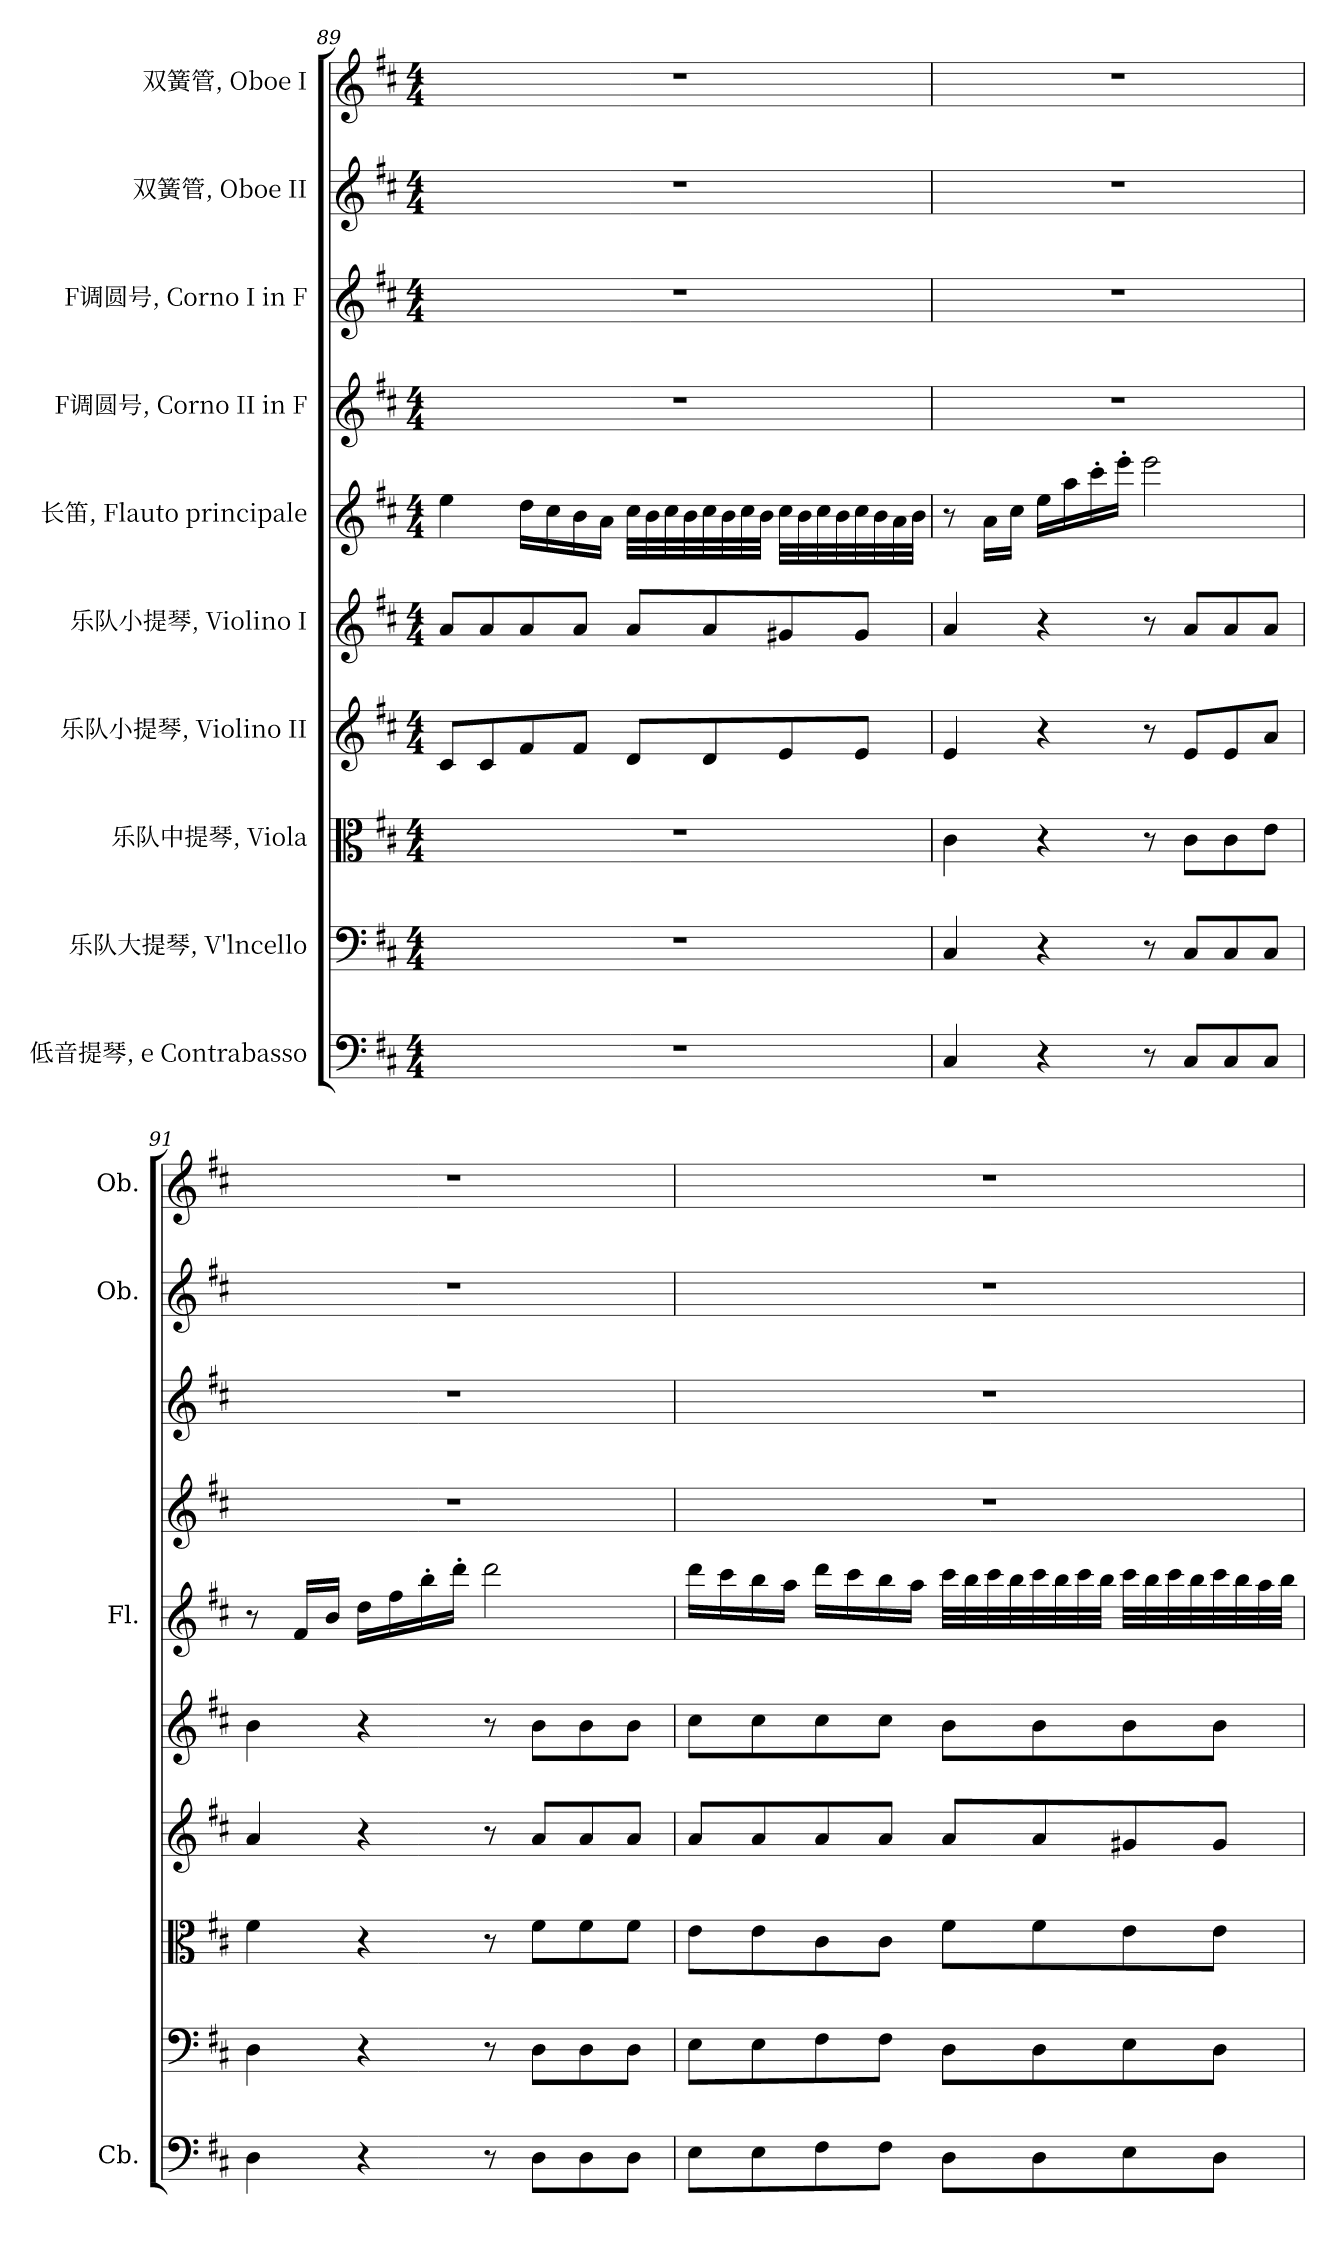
**kern	**kern	**kern	**kern	**kern	**kern	**kern	**kern	**kern	**kern
*part10	*part9	*part8	*part7	*part6	*part5	*part4	*part3	*part2	*part1
*staff10	*staff9	*staff8	*staff7	*staff6	*staff5	*staff4	*staff3	*staff2	*staff1
*I"低音提琴, e Contrabasso	*I"乐队大提琴, V'lncello	*I"乐队中提琴, Viola	*I"乐队小提琴, Violino II	*I"乐队小提琴, Violino I	*I"长笛, Flauto principale	*I"F调圆号, Corno II in F	*I"F调圆号, Corno I in F	*I"双簧管, Oboe II	*I"双簧管, Oboe I
*I'Cb.	*	*	*	*	*I'Fl.	*	*	*I'Ob.	*I'Ob.
*clefF4	*clefF4	*clefC3	*clefG2	*clefG2	*clefG2	*clefG2	*clefG2	*clefG2	*clefG2
*ITrd7c12	*	*	*	*	*	*ITrd4c7	*ITrd4c7	*	*
*k[f#c#]	*k[f#c#]	*k[f#c#]	*k[f#c#]	*k[f#c#]	*k[f#c#]	*k[f#]	*k[f#]	*k[f#c#]	*k[f#c#]
*M4/4	*M4/4	*M4/4	*M4/4	*M4/4	*M4/4	*M4/4	*M4/4	*M4/4	*M4/4
=89	=89	=89	=89	=89	=89	=89	=89	=89	=89
1r	1r	1r	8c#/L	8a/L	4ee\	1r	1r	1r	1r
.	.	.	8c#/	8a/	.	.	.	.	.
.	.	.	8f#/	8a/	16dd\LL	.	.	.	.
.	.	.	.	.	16cc#\	.	.	.	.
.	.	.	8f#/J	8a/J	16b\	.	.	.	.
.	.	.	.	.	16a\JJ	.	.	.	.
.	.	.	8d/L	8a/L	32cc#\LLL	.	.	.	.
.	.	.	.	.	32b\	.	.	.	.
.	.	.	.	.	32cc#\	.	.	.	.
.	.	.	.	.	32b\	.	.	.	.
.	.	.	8d/	8a/	32cc#\	.	.	.	.
.	.	.	.	.	32b\	.	.	.	.
.	.	.	.	.	32cc#\	.	.	.	.
.	.	.	.	.	32b\JJJ	.	.	.	.
.	.	.	8e/	8g#X/	32cc#\LLL	.	.	.	.
.	.	.	.	.	32b\	.	.	.	.
.	.	.	.	.	32cc#\	.	.	.	.
.	.	.	.	.	32b\	.	.	.	.
.	.	.	8e/J	8g#/J	32cc#\	.	.	.	.
.	.	.	.	.	32b\	.	.	.	.
.	.	.	.	.	32a\	.	.	.	.
.	.	.	.	.	32b\JJJ	.	.	.	.
!!LO:PB:g=z
=90	=90	=90	=90	=90	=90	=90	=90	=90	=90
4CC#/	4C#/	4c#\	4e/	4a/	8r	1r	1r	1r	1r
.	.	.	.	.	16a\LL	.	.	.	.
.	.	.	.	.	16cc#\JJ	.	.	.	.
4r	4r	4r	4r	4r	16ee\LL	.	.	.	.
.	.	.	.	.	16aa\	.	.	.	.
.	.	.	.	.	16ccc#'\	.	.	.	.
.	.	.	.	.	16eee'\JJ	.	.	.	.
8r	8r	8r	8r	8r	2eee\	.	.	.	.
8CC#/L	8C#/L	8c#\L	8e/L	8a/L	.	.	.	.	.
8CC#/	8C#/	8c#\	8e/	8a/	.	.	.	.	.
8CC#/J	8C#/J	8e\J	8a/J	8a/J	.	.	.	.	.
=91	=91	=91	=91	=91	=91	=91	=91	=91	=91
4DD\	4D\	4f#\	4a/	4b\	8r	1r	1r	1r	1r
.	.	.	.	.	16f#/LL	.	.	.	.
.	.	.	.	.	16b/JJ	.	.	.	.
4r	4r	4r	4r	4r	16dd\LL	.	.	.	.
.	.	.	.	.	16ff#\	.	.	.	.
.	.	.	.	.	16bb'\	.	.	.	.
.	.	.	.	.	16ddd'\JJ	.	.	.	.
8r	8r	8r	8r	8r	2ddd\	.	.	.	.
8DD\L	8D\L	8f#\L	8a/L	8b\L	.	.	.	.	.
8DD\	8D\	8f#\	8a/	8b\	.	.	.	.	.
8DD\J	8D\J	8f#\J	8a/J	8b\J	.	.	.	.	.
!!LO:PB:g=z
=92	=92	=92	=92	=92	=92	=92	=92	=92	=92
8EE\L	8E\L	8e\L	8a/L	8cc#\L	16ddd\LL	1r	1r	1r	1r
.	.	.	.	.	16ccc#\	.	.	.	.
8EE\	8E\	8e\	8a/	8cc#\	16bb\	.	.	.	.
.	.	.	.	.	16aa\JJ	.	.	.	.
8FF#\	8F#\	8c#\	8a/	8cc#\	16ddd\LL	.	.	.	.
.	.	.	.	.	16ccc#\	.	.	.	.
8FF#\J	8F#\J	8c#\J	8a/J	8cc#\J	16bb\	.	.	.	.
.	.	.	.	.	16aa\JJ	.	.	.	.
8DD\L	8D\L	8f#\L	8a/L	8b\L	32ccc#\LLL	.	.	.	.
.	.	.	.	.	32bb\	.	.	.	.
.	.	.	.	.	32ccc#\	.	.	.	.
.	.	.	.	.	32bb\	.	.	.	.
8DD\	8D\	8f#\	8a/	8b\	32ccc#\	.	.	.	.
.	.	.	.	.	32bb\	.	.	.	.
.	.	.	.	.	32ccc#\	.	.	.	.
.	.	.	.	.	32bb\JJJ	.	.	.	.
8EE\	8E\	8e\	8g#X/	8b\	32ccc#\LLL	.	.	.	.
.	.	.	.	.	32bb\	.	.	.	.
.	.	.	.	.	32ccc#\	.	.	.	.
.	.	.	.	.	32bb\	.	.	.	.
8DD\J	8D\J	8e\J	8g#/J	8b\J	32ccc#\	.	.	.	.
.	.	.	.	.	32bb\	.	.	.	.
.	.	.	.	.	32aa\	.	.	.	.
.	.	.	.	.	32bb\JJJ	.	.	.	.
=	=	=	=	=	=	=	=	=	=
*-	*-	*-	*-	*-	*-	*-	*-	*-	*-
